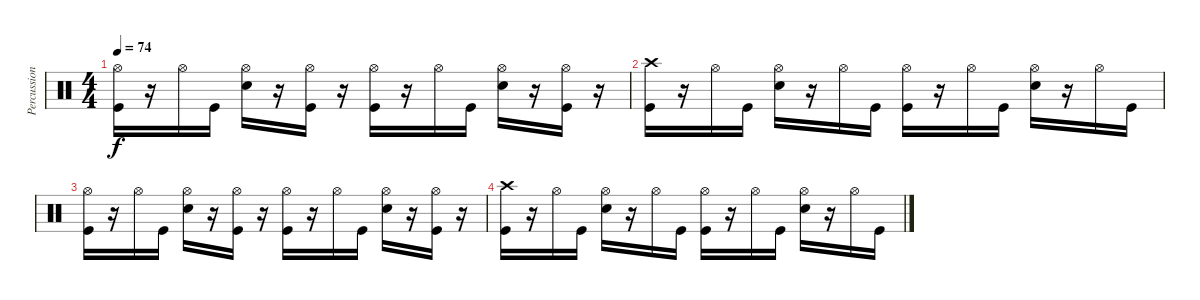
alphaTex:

\track ("Percussion" "Percussion") {instrument percussion}
\staff {score}
\articulation defaults
\ts (4 4)
\tempo 74
\clef neutral
\ks c
("Hi-Hat (open)" "Kick (hit)").16{dy f} r.16 "Hi-Hat (open)".16 "Kick (hit)".16 ("Hi-Hat (open)" "Electric Snare (hit)").16 r.16 ("Hi-Hat (open)" "Kick (hit)").16 r.16 ("Hi-Hat (open)" "Kick (hit)").16 r.16 "Hi-Hat (open)".16 "Kick (hit)".16 ("Hi-Hat (open)" "Electric Snare (hit)").16 r.16 ("Hi-Hat (open)" "Kick (hit)").16 r.16 |
("Crash high (hit)" "Kick (hit)").16{volume 13} r.16 "Hi-Hat (open)".16 "Kick (hit)".16 ("Hi-Hat (open)" "Electric Snare (hit)").16 r.16 "Hi-Hat (open)".16 "Kick (hit)".16 ("Hi-Hat (open)" "Kick (hit)").16 r.16 "Hi-Hat (open)".16 "Kick (hit)".16 ("Hi-Hat (open)" "Electric Snare (hit)").16 r.16 "Hi-Hat (open)".16 "Kick (hit)".16 |
("Hi-Hat (open)" "Kick (hit)").16 r.16 "Hi-Hat (open)".16 "Kick (hit)".16 ("Hi-Hat (open)" "Electric Snare (hit)").16 r.16 ("Hi-Hat (open)" "Kick (hit)").16 r.16 ("Hi-Hat (open)" "Kick (hit)").16 r.16 "Hi-Hat (open)".16 "Kick (hit)".16 ("Hi-Hat (open)" "Electric Snare (hit)").16 r.16 ("Hi-Hat (open)" "Kick (hit)").16 r.16 |
("Crash high (hit)" "Kick (hit)").16 r.16 "Hi-Hat (open)".16 "Kick (hit)".16 ("Hi-Hat (open)" "Electric Snare (hit)").16 r.16 "Hi-Hat (open)".16 "Kick (hit)".16 ("Hi-Hat (open)" "Kick (hit)").16 r.16 "Hi-Hat (open)".16 "Kick (hit)".16 ("Hi-Hat (open)" "Electric Snare (hit)").16 r.16 "Hi-Hat (open)".16 "Kick (hit)".16
